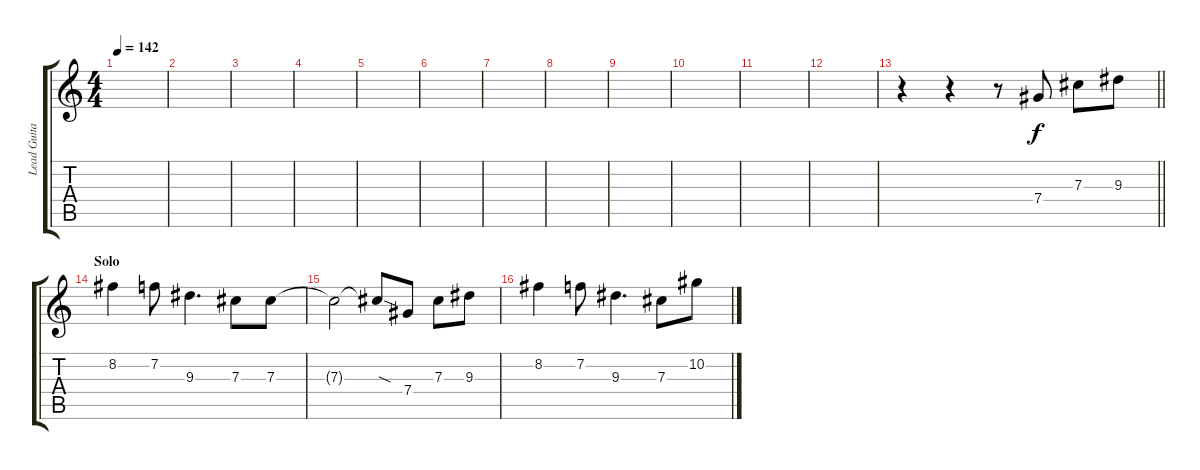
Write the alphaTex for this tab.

\track ("Lead Guitar" "Lead Guita") {instrument acousticguitarsteel}
\staff {score tabs}
\tuning (Eb4 Bb3 Gb3 Db3 Ab2 Eb2) {hide}
\ts (4 4)
\tempo 142
\clef g2
\ks c
|
|
|
|
|
|
|
|
|
|
|
|
\barLineRight lightlight
r.4{instrument distortionguitar} r.4 r.8 7.4.8 7.3.8 9.3.8 |
\section ("" "Solo")
8.2.4 7.2.8 9.3.4{d} 7.3.8 7.3.8 |
7.3{t}.2 7.3{sod t}.8 7.4.8 7.3.8 9.3.8 |
8.2.4 7.2.8 9.3.4{d} 7.3.8 10.2.8
